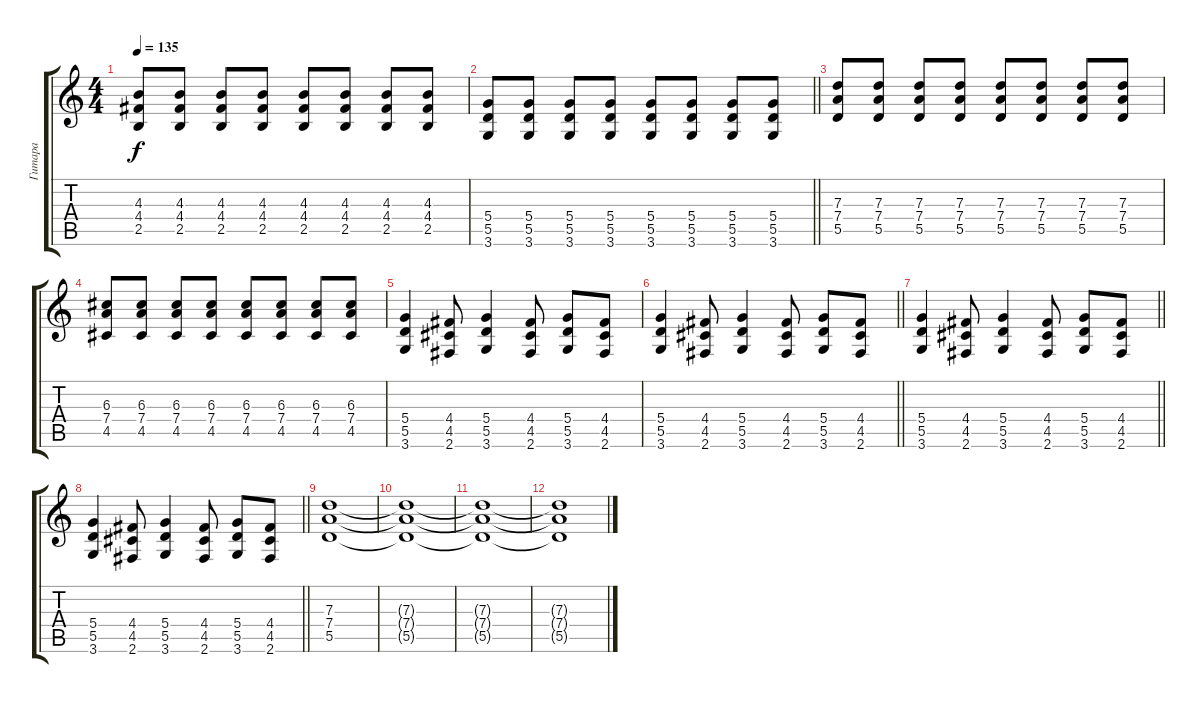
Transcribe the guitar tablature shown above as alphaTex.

\track ("Гитара" "Гитара") {instrument distortionguitar}
\staff {score tabs}
\tuning (E4 B3 G3 D3 A2 E2) {hide}
\ts (4 4)
\tempo 135
\clef g2
\ks c
(4.3 4.4 2.5).8{dy f} (4.3 4.4 2.5).8 (4.3 4.4 2.5).8 (4.3 4.4 2.5).8 (4.3 4.4 2.5).8 (4.3 4.4 2.5).8 (4.3 4.4 2.5).8 (4.3 4.4 2.5).8 |
\barLineRight lightlight
(5.4 5.5 3.6).8 (5.4 5.5 3.6).8 (5.4 5.5 3.6).8 (5.4 5.5 3.6).8 (5.4 5.5 3.6).8 (5.4 5.5 3.6).8 (5.4 5.5 3.6).8 (5.4 5.5 3.6).8 |
(7.3 7.4 5.5).8 (7.3 7.4 5.5).8 (7.3 7.4 5.5).8 (7.3 7.4 5.5).8 (7.3 7.4 5.5).8 (7.3 7.4 5.5).8 (7.3 7.4 5.5).8 (7.3 7.4 5.5).8 |
(6.3 7.4 4.5).8 (6.3 7.4 4.5).8 (6.3 7.4 4.5).8 (6.3 7.4 4.5).8 (6.3 7.4 4.5).8 (6.3 7.4 4.5).8 (6.3 7.4 4.5).8 (6.3 7.4 4.5).8 |
(5.4 5.5 3.6).4 (4.4 4.5 2.6).8 (5.4 5.5 3.6).4 (4.4 4.5 2.6).8 (5.4 5.5 3.6).8 (4.4 4.5 2.6).8 |
\barLineRight lightlight
(5.4 5.5 3.6).4 (4.4 4.5 2.6).8 (5.4 5.5 3.6).4 (4.4 4.5 2.6).8 (5.4 5.5 3.6).8 (4.4 4.5 2.6).8 |
\barLineRight lightlight
(5.4 5.5 3.6).4 (4.4 4.5 2.6).8 (5.4 5.5 3.6).4 (4.4 4.5 2.6).8 (5.4 5.5 3.6).8 (4.4 4.5 2.6).8 |
\barLineRight lightlight
(5.4 5.5 3.6).4 (4.4 4.5 2.6).8 (5.4 5.5 3.6).4 (4.4 4.5 2.6).8 (5.4 5.5 3.6).8 (4.4 4.5 2.6).8 |
(7.3 7.4 5.5).1{volume 2} |
(7.3{t} 7.4{t} 5.5{t}).1 |
(7.3{t} 7.4{t} 5.5{t}).1 |
(7.3{t} 7.4{t} 5.5{t}).1
